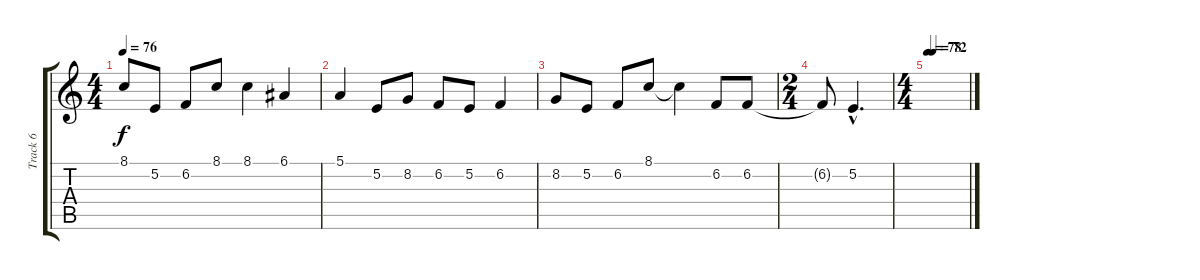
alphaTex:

\track ("Track 6" "Track 6") {instrument flute}
\staff {score tabs}
\tuning (E4 B3 G3 D3 A2 E2) {hide}
\ts (4 4)
\tempo 76
\tempo 70
\tempo 76
\clef g2
\ks c
8.1.8{dy f instrument flute} 5.2.8 6.2.8 8.1.8 8.1.4 6.1.4 |
5.1.4 5.2.8 8.2.8 6.2.8 5.2.8 6.2.4 |
8.2.8 5.2.8 6.2.8 8.1.8 8.1{t}.4 6.2.8 6.2.8 |
\ts (2 4)
6.2{t}.8 5.2{hac}.4{d} |
\ts (4 4)
\tempo 78
\tempo (72 0.125)
